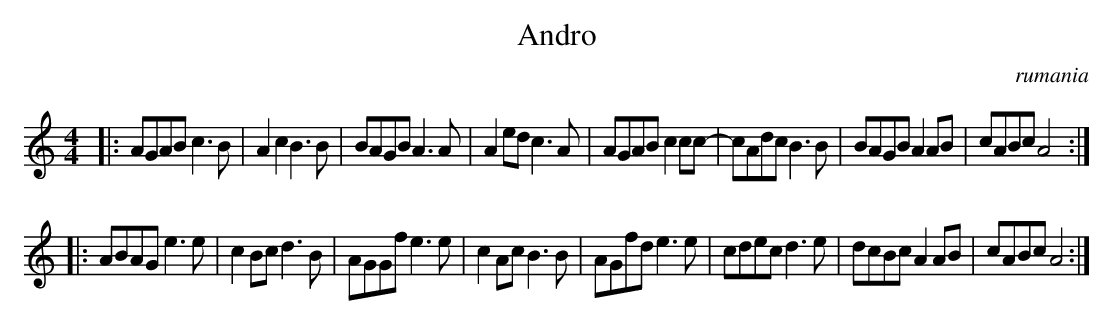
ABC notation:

X:1
T:Andro
O:rumania
M:4/4
L:1/8
K:C
|: AGAB c3B   | A2c2 B3B | BAGB A3A  | A2ed c3A |\
AGAB c2cc- | cAdc B3B | BAGB A2AB | cABc A4 :|
|: ABAG e3e   | c2Bc d3B | AGGf e3e  | c2Ac B3B |\
AGfd e3e   | cdec d3e | dcBc A2AB | cABc A4 :|
